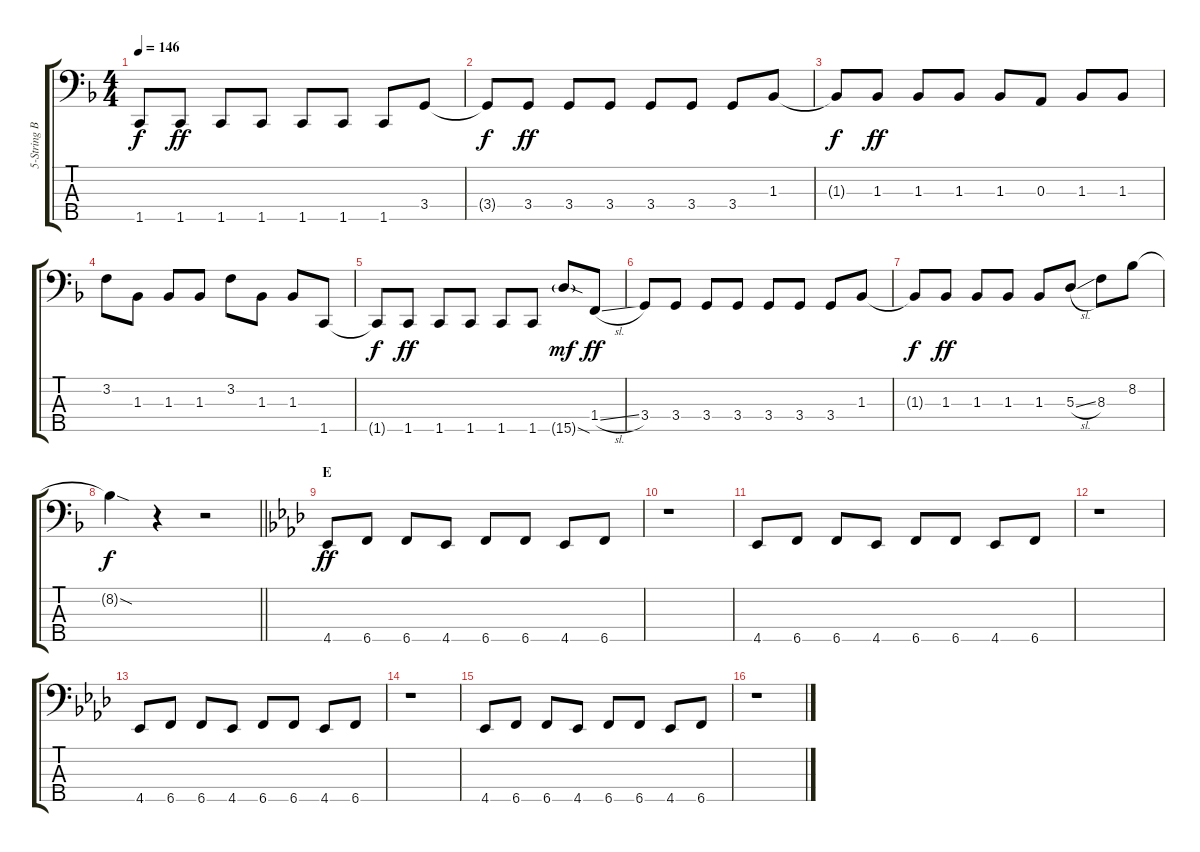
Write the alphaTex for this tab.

\track ("5-String Bass" "5-String B") {instrument electricbasspick}
\staff {score tabs}
\tuning (G2 D2 A1 E1 B0) {hide}
\ts (4 4)
\tempo 146
\clef f4
\ks f
1.5{t}.8{dy f} 1.5.8{dy ff} 1.5.8 1.5.8 1.5.8 1.5.8 1.5.8 3.4.8 |
3.4{t}.8{dy f} 3.4.8{dy ff} 3.4.8 3.4.8 3.4.8 3.4.8 3.4.8 1.3.8 |
1.3{t}.8{dy f} 1.3.8{dy ff} 1.3.8 1.3.8 1.3.8 0.3.8 1.3.8 1.3.8 |
3.2.8 1.3.8 1.3.8 1.3.8 3.2.8 1.3.8 1.3.8 1.5.8 |
1.5{t}.8{dy f} 1.5.8{dy ff} 1.5.8 1.5.8 1.5.8 1.5.8 15.5{sod g}.8{dy mf} 1.4{sl}.8{dy ff} |
3.4.8 3.4.8 3.4.8 3.4.8 3.4.8 3.4.8 3.4.8 1.3.8 |
1.3{t}.8{dy f} 1.3.8{dy ff} 1.3.8 1.3.8 1.3.8 5.3{sl}.8 8.3.8 8.2.8 |
\barLineRight lightlight
8.2{sod t}.4{dy f} r.4 r.2 |
\section ("" "E")
\ks ab
4.5.8{dy ff} 6.5.8 6.5.8 4.5.8 6.5.8 6.5.8 4.5.8 6.5.8 |
r.1 |
4.5.8 6.5.8 6.5.8 4.5.8 6.5.8 6.5.8 4.5.8 6.5.8 |
r.1 |
4.5.8 6.5.8 6.5.8 4.5.8 6.5.8 6.5.8 4.5.8 6.5.8 |
r.1 |
4.5.8 6.5.8 6.5.8 4.5.8 6.5.8 6.5.8 4.5.8 6.5.8 |
r.1
